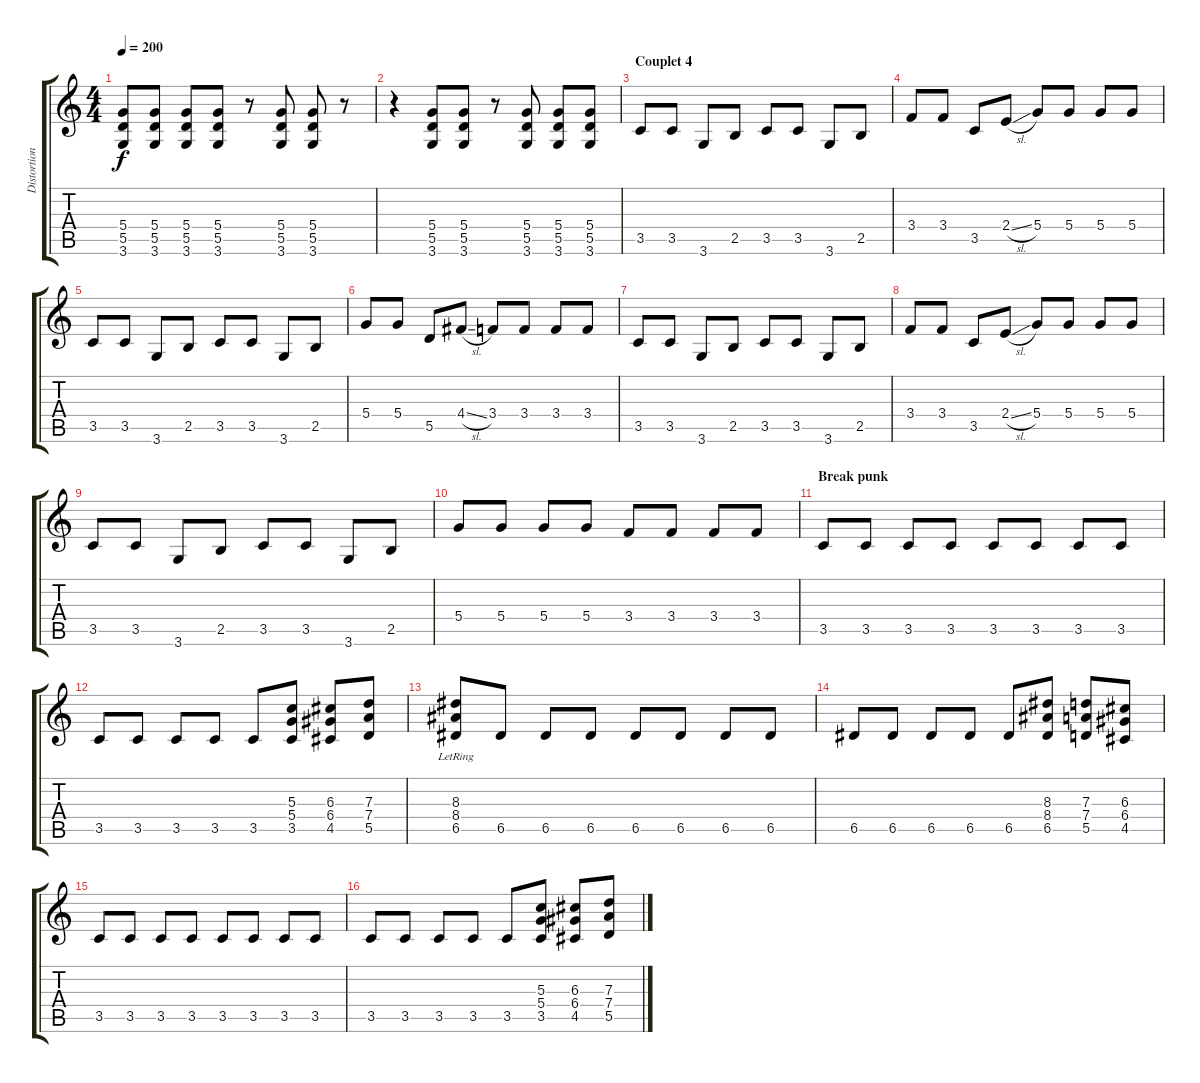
\track ("Distortion guitar" "Distortion") {instrument distortionguitar}
\staff {score tabs}
\tuning (E4 B3 G3 D3 A2 E2) {hide}
\ts (4 4)
\tempo 200
\clef g2
\ks c
(5.4 5.5 3.6).8{dy f} (5.4 5.5 3.6).8 (5.4 5.5 3.6).8 (5.4 5.5 3.6).8 r.8 (5.4 5.5 3.6).8 (5.4 5.5 3.6).8 r.8 |
r.4 (5.4 5.5 3.6).8 (5.4 5.5 3.6).8 r.8 (5.4 5.5 3.6).8 (5.4 5.5 3.6).8 (5.4 5.5 3.6).8 |
\section ("" "Couplet 4")
3.5.8 3.5.8 3.6.8 2.5.8 3.5.8 3.5.8 3.6.8 2.5.8 |
3.4.8 3.4.8 3.5.8 2.4{sl}.8 5.4.8 5.4.8 5.4.8 5.4.8 |
3.5.8 3.5.8 3.6.8 2.5.8 3.5.8 3.5.8 3.6.8 2.5.8 |
5.4.8 5.4.8 5.5.8 4.4{sl}.8 3.4.8 3.4.8 3.4.8 3.4.8 |
3.5.8 3.5.8 3.6.8 2.5.8 3.5.8 3.5.8 3.6.8 2.5.8 |
3.4.8 3.4.8 3.5.8 2.4{sl}.8 5.4.8 5.4.8 5.4.8 5.4.8 |
3.5.8 3.5.8 3.6.8 2.5.8 3.5.8 3.5.8 3.6.8 2.5.8 |
5.4.8 5.4.8 5.4.8 5.4.8 3.4.8 3.4.8 3.4.8 3.4.8 |
\section ("" "Break punk")
3.5.8 3.5.8 3.5.8 3.5.8 3.5.8 3.5.8 3.5.8 3.5.8 |
3.5.8 3.5.8 3.5.8 3.5.8 3.5.8 (5.3 5.4 3.5).8 (6.3 6.4 4.5).8 (7.3 7.4 5.5).8 |
(8.3{lr} 8.4{lr} 6.5).8 6.5.8 6.5.8 6.5.8 6.5.8 6.5.8 6.5.8 6.5.8 |
6.5.8 6.5.8 6.5.8 6.5.8 6.5.8 (8.3 8.4 6.5).8 (7.3 7.4 5.5).8 (6.3 6.4 4.5).8 |
3.5.8 3.5.8 3.5.8 3.5.8 3.5.8 3.5.8 3.5.8 3.5.8 |
3.5.8 3.5.8 3.5.8 3.5.8 3.5.8 (5.3 5.4 3.5).8 (6.3 6.4 4.5).8 (7.3 7.4 5.5).8
